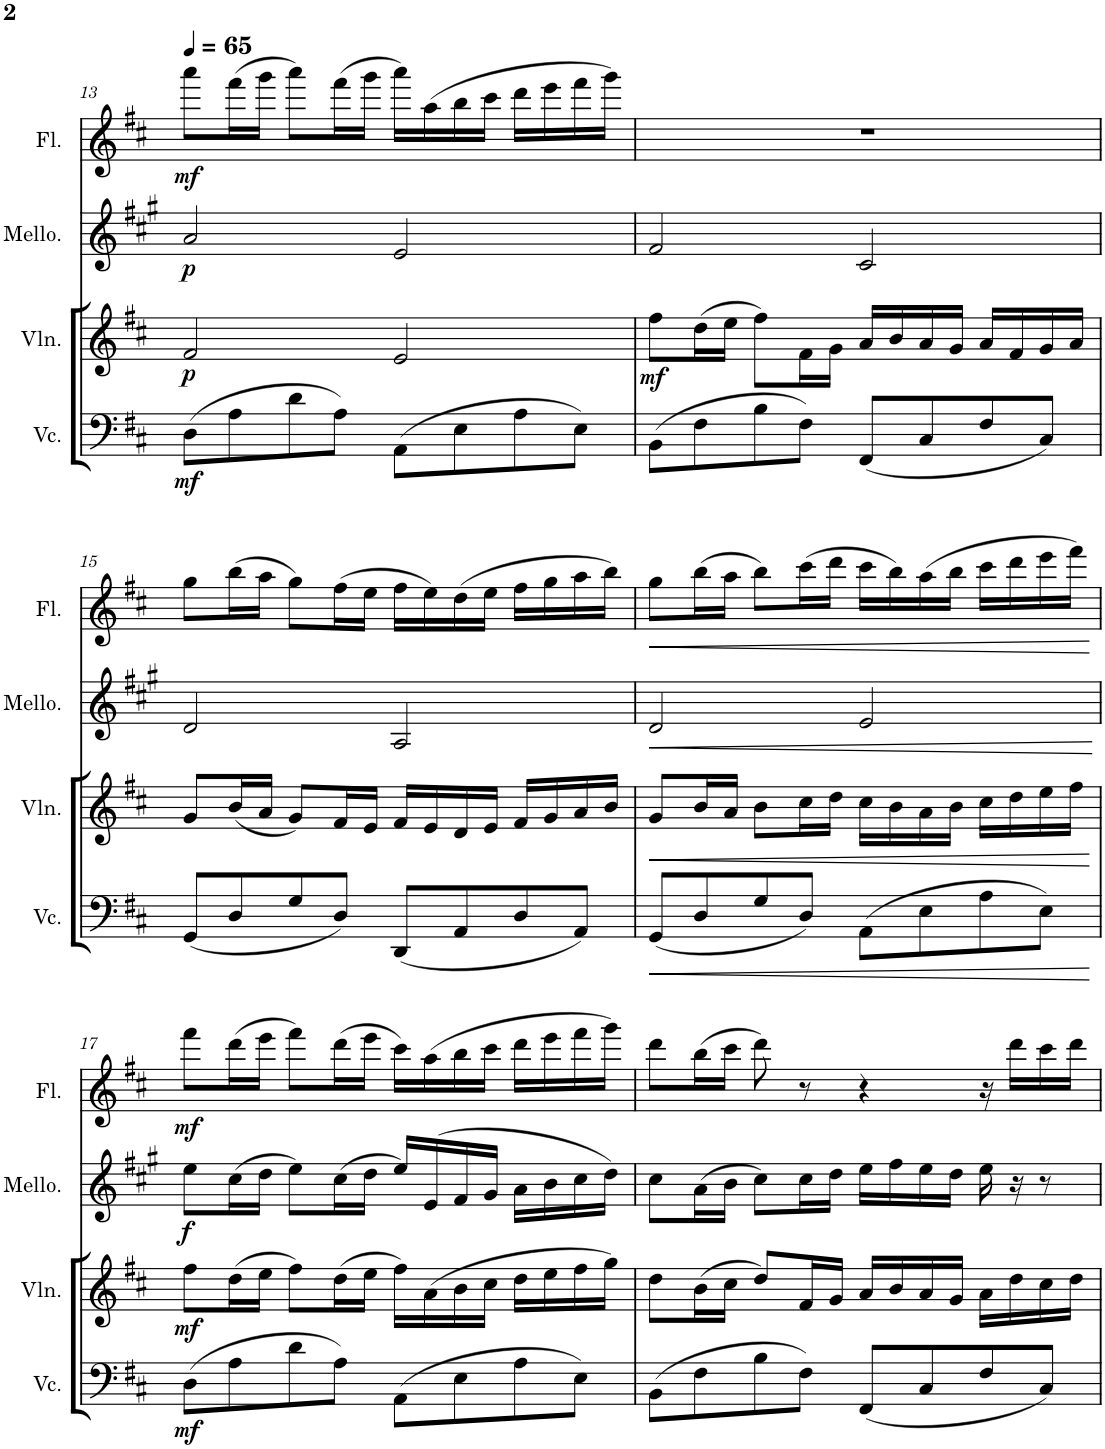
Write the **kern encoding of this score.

**kern	**dynam	**kern	**dynam	**kern	**dynam	**kern	**dynam
*part4	*part4	*part3	*part3	*part2	*part2	*part1	*part1
*staff4	*staff4	*staff3	*staff3	*staff2	*staff2	*staff1	*staff1
*I"Violoncello	*	*I"Violin	*	*I"Mellophone	*	*I"Flute	*
*I'Vc.	*	*I'Vln.	*	*I'Mello.	*	*I'Fl.	*
!!LO:PB:g=z
*clefF4	*	*clefG2	*	*clefG2	*	*clefG2	*
*	*	*	*	*Trd4c7	*	*	*
*k[f#c#]	*	*k[f#c#]	*	*k[f#c#g#]	*	*k[f#c#]	*
*M4/4	*	*M4/4	*	*M4/4	*	*M4/4	*
*MM65	*	*MM65	*	*MM65	*	*MM65	*
=13	=13	=13	=13	=13	=13	=13	=13
!	!LO:DY:b	!	!LO:DY:b	!	!LO:DY:b	!	!LO:DY:b
(8D\L	mf	2f#/	p	2a/	p	8aaa\L	mf
8A\	.	.	.	.	.	(16fff#\L	.
.	.	.	.	.	.	16ggg\JJ	.
8d\	.	.	.	.	.	8aaa\L)	.
8A\J)	.	.	.	.	.	(16fff#\L	.
.	.	.	.	.	.	16ggg\JJ	.
(8AA\L	.	2e/	.	2e/	.	16aaa\LL)	.
.	.	.	.	.	.	(16aa\	.
8E\	.	.	.	.	.	16bb\	.
.	.	.	.	.	.	16ccc#\JJ	.
8A\	.	.	.	.	.	16ddd\LL	.
.	.	.	.	.	.	16eee\	.
8E\J)	.	.	.	.	.	16fff#\	.
.	.	.	.	.	.	16ggg\JJ)	.
=14	=14	=14	=14	=14	=14	=14	=14
!	!	!	!LO:DY:b	!	!	!	!
(8BB\L	.	8ff#\L	mf	2f#/	.	1r	.
8F#\	.	(16dd\L	.	.	.	.	.
.	.	16ee\JJ	.	.	.	.	.
8B\	.	8ff#\L)	.	.	.	.	.
8F#\J)	.	16f#\L	.	.	.	.	.
.	.	16g\JJ	.	.	.	.	.
(8FF#/L	.	16a/LL	.	2c#/	.	.	.
.	.	16b/	.	.	.	.	.
8C#/	.	16a/	.	.	.	.	.
.	.	16g/JJ	.	.	.	.	.
8F#/	.	16a/LL	.	.	.	.	.
.	.	16f#/	.	.	.	.	.
8C#/J)	.	16g/	.	.	.	.	.
.	.	16a/JJ	.	.	.	.	.
!!LO:LB:g=z
=15	=15	=15	=15	=15	=15	=15	=15
(8GG/L	.	8g/L	.	2d/	.	8gg\L	.
8D/	.	(16b/L	.	.	.	(16bb\L	.
.	.	16a/JJ	.	.	.	16aa\JJ	.
8G/	.	8g/L)	.	.	.	8gg\L)	.
8D/J)	.	16f#/L	.	.	.	(16ff#\L	.
.	.	16e/JJ	.	.	.	16ee\JJ	.
(8DD/L	.	16f#/LL	.	2A/	.	16ff#\LL	.
.	.	16e/	.	.	.	16ee\)	.
8AA/	.	16d/	.	.	.	(16dd\	.
.	.	16e/JJ	.	.	.	16ee\JJ	.
8D/	.	16f#/LL	.	.	.	16ff#\LL	.
.	.	16g/	.	.	.	16gg\	.
8AA/J)	.	16a/	.	.	.	16aa\	.
.	.	16b/JJ	.	.	.	16bb\JJ)	.
=16	=16	=16	=16	=16	=16	=16	=16
!	!LO:HP:b	!	!LO:HP:b	!	!LO:HP:b	!	!LO:HP:b
(8GG/L	<	8g/L	<	2d/	<	8gg\L	<
8D/	.	16b/L	.	.	.	(16bb\L	.
.	.	16a/JJ	.	.	.	16aa\JJ	.
8G/	.	8b\L	.	.	.	8bb\L)	.
8D/J)	.	16cc#\L	.	.	.	(16ccc#\L	.
.	.	16dd\JJ	.	.	.	16ddd\JJ	.
(8AA\L	.	16cc#\LL	.	2e/	.	16ccc#\LL	.
.	.	16b\	.	.	.	16bb\)	.
8E\	.	16a\	.	.	.	(16aa\	.
.	.	16b\JJ	.	.	.	16bb\JJ	.
8A\	.	16cc#\LL	.	.	.	16ccc#\LL	.
.	.	16dd\	.	.	.	16ddd\	.
8E\J)	.	16ee\	.	.	.	16eee\	.
.	.	16ff#\JJ	.	.	.	16fff#\JJ)	.
.	[	.	[	.	[	.	[
!!LO:LB:g=z
=17	=17	=17	=17	=17	=17	=17	=17
!	!LO:DY:b	!	!LO:DY:b	!	!LO:DY:b	!	!LO:DY:b
(8D\L	mf	8ff#\L	mf	8ee\L	f	8fff#\L	mf
8A\	.	(16dd\L	.	(16cc#\L	.	(16ddd\L	.
.	.	16ee\JJ	.	16dd\JJ	.	16eee\JJ	.
8d\	.	8ff#\L)	.	8ee\L)	.	8fff#\L)	.
8A\J)	.	(16dd\L	.	(16cc#\L	.	(16ddd\L	.
.	.	16ee\JJ	.	16dd\JJ	.	16eee\JJ	.
(8AA\L	.	16ff#\LL)	.	16ee/LL)	.	16ccc#\LL)	.
.	.	(16a\	.	(16e/	.	(16aa\	.
8E\	.	16b\	.	16f#/	.	16bb\	.
.	.	16cc#\JJ	.	16g#/JJ	.	16ccc#\JJ	.
8A\	.	16dd\LL	.	16a\LL	.	16ddd\LL	.
.	.	16ee\	.	16b\	.	16eee\	.
8E\J)	.	16ff#\	.	16cc#\	.	16fff#\	.
.	.	16gg\JJ)	.	16dd\JJ)	.	16ggg\JJ)	.
=18	=18	=18	=18	=18	=18	=18	=18
(8BB\L	.	8dd\L	.	8cc#\L	.	8ddd\L	.
8F#\	.	(16b\L	.	(16a\L	.	(16bb\L	.
.	.	16cc#\JJ	.	16b\JJ	.	16ccc#\JJ	.
8B\	.	8dd/L)	.	8cc#\L)	.	8ddd\)	.
8F#\J)	.	16f#/L	.	16cc#\L	.	8r	.
.	.	16g/JJ	.	16dd\JJ	.	.	.
(8FF#/L	.	16a/LL	.	16ee\LL	.	4r	.
.	.	16b/	.	16ff#\	.	.	.
8C#/	.	16a/	.	16ee\	.	.	.
.	.	16g/JJ	.	16dd\JJ	.	.	.
8F#/	.	16a\LL	.	16ee\	.	16r	.
.	.	16dd\	.	16r	.	16ddd\LL	.
8C#/J)	.	16cc#\	.	8r	.	16ccc#\	.
.	.	16dd\JJ	.	.	.	16ddd\JJ	.
=	=	=	=	=	=	=	=
*-	*-	*-	*-	*-	*-	*-	*-
